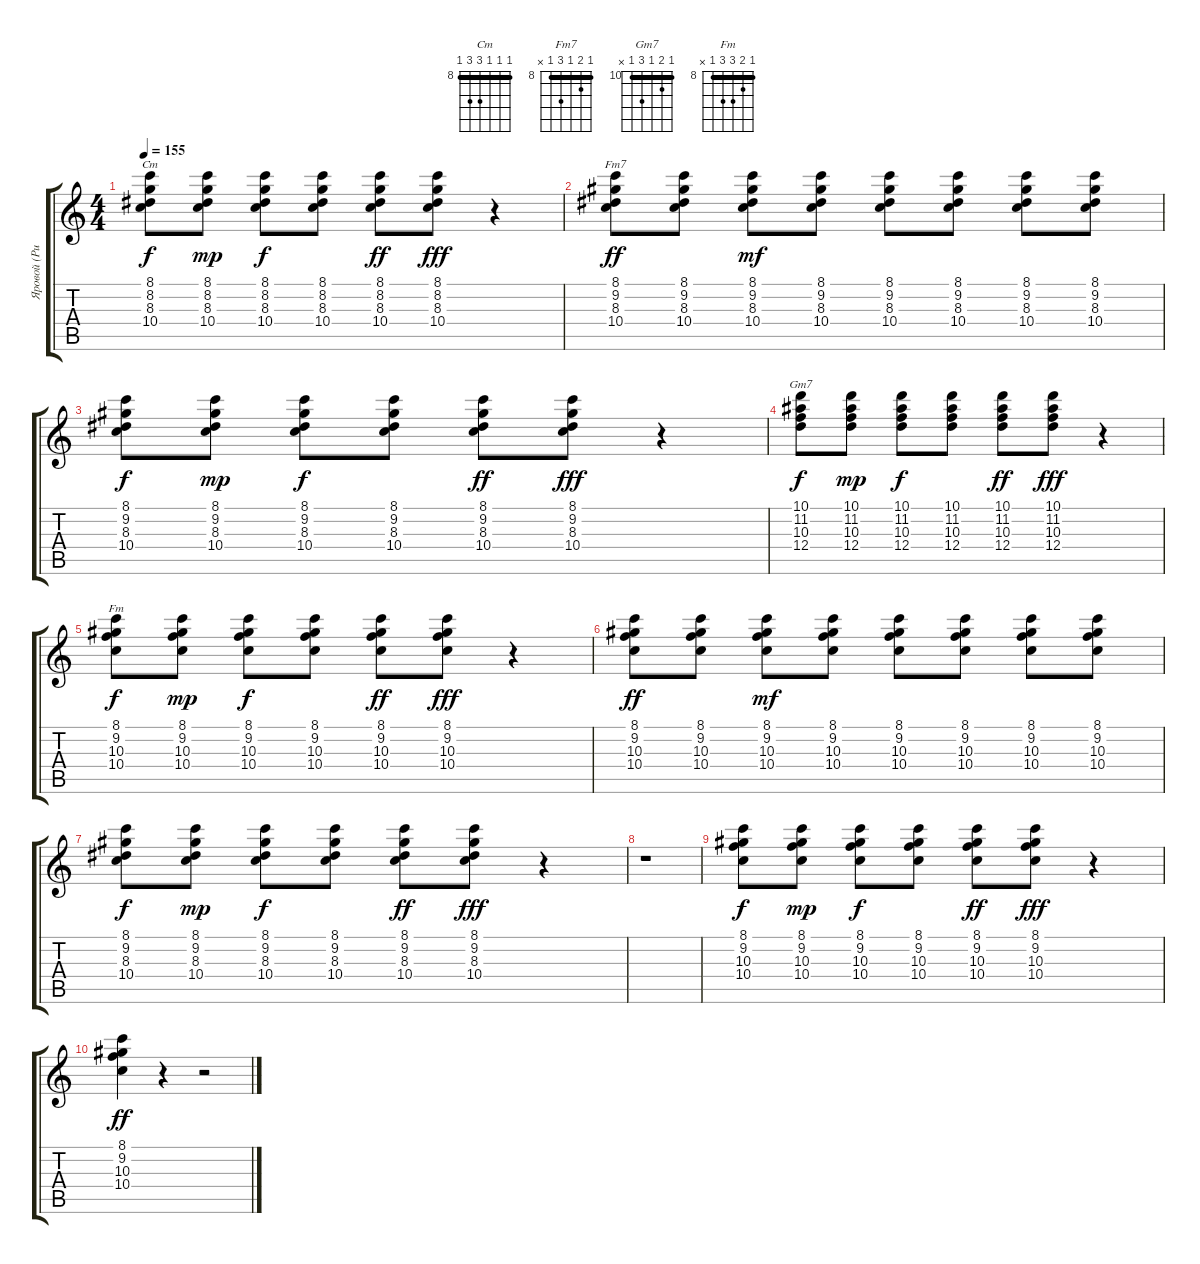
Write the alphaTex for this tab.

\track ("Яровой (Ритм)" "Яровой (Ри") {instrument electricguitarclean}
\staff {score tabs}
\tuning (E4 B3 G3 D3 A2 E2) {hide}
\chord ("Cm" 8 8 8 10 10 8) {firstfret 8 barre 8}
\chord ("Fm7" 8 9 8 10 8 x) {firstfret 8 barre 8}
\chord ("Gm7" 10 11 10 12 10 x) {firstfret 10 barre 10}
\chord ("Fm" 8 9 10 10 8 x) {firstfret 8 barre 8}
\ts (4 4)
\tempo 155
\clef g2
\ks c
(8.1 8.2 8.3 10.4).8{ch "Cm" dy f} (8.1 8.2 8.3 10.4).8{dy mp} (8.1 8.2 8.3 10.4).8{dy f} (8.1 8.2 8.3 10.4).8 (8.1 8.2 8.3 10.4).8{dy ff} (8.1 8.2 8.3 10.4).8{dy fff} r.4 |
(8.1 9.2 8.3 10.4).8{ch "Fm7" dy ff} (8.1 9.2 8.3 10.4).8 (8.1 9.2 8.3 10.4).8{dy mf} (8.1 9.2 8.3 10.4).8 (8.1 9.2 8.3 10.4).8 (8.1 9.2 8.3 10.4).8 (8.1 9.2 8.3 10.4).8 (8.1 9.2 8.3 10.4).8 |
(8.1 9.2 8.3 10.4).8{dy f} (8.1 9.2 8.3 10.4).8{dy mp} (8.1 9.2 8.3 10.4).8{dy f} (8.1 9.2 8.3 10.4).8 (8.1 9.2 8.3 10.4).8{dy ff} (8.1 9.2 8.3 10.4).8{dy fff} r.4 |
(10.1 11.2 10.3 12.4).8{ch "Gm7" dy f} (10.1 11.2 10.3 12.4).8{dy mp} (10.1 11.2 10.3 12.4).8{dy f} (10.1 11.2 10.3 12.4).8 (10.1 11.2 10.3 12.4).8{dy ff} (10.1 11.2 10.3 12.4).8{dy fff} r.4 |
(8.1 9.2 10.3 10.4).8{ch "Fm" dy f} (8.1 9.2 10.3 10.4).8{dy mp} (8.1 9.2 10.3 10.4).8{dy f} (8.1 9.2 10.3 10.4).8 (8.1 9.2 10.3 10.4).8{dy ff} (8.1 9.2 10.3 10.4).8{dy fff} r.4 |
(8.1 9.2 10.3 10.4).8{dy ff} (8.1 9.2 10.3 10.4).8 (8.1 9.2 10.3 10.4).8{dy mf} (8.1 9.2 10.3 10.4).8 (8.1 9.2 10.3 10.4).8 (8.1 9.2 10.3 10.4).8 (8.1 9.2 10.3 10.4).8 (8.1 9.2 10.3 10.4).8 |
(8.1 9.2 8.3 10.4).8{dy f} (8.1 9.2 8.3 10.4).8{dy mp} (8.1 9.2 8.3 10.4).8{dy f} (8.1 9.2 8.3 10.4).8 (8.1 9.2 8.3 10.4).8{dy ff} (8.1 9.2 8.3 10.4).8{dy fff} r.4 |
r.1 |
(8.1 9.2 10.3 10.4).8{dy f} (8.1 9.2 10.3 10.4).8{dy mp} (8.1 9.2 10.3 10.4).8{dy f} (8.1 9.2 10.3 10.4).8 (8.1 9.2 10.3 10.4).8{dy ff} (8.1 9.2 10.3 10.4).8{dy fff} r.4 |
(8.1 9.2 10.3 10.4).4{dy ff} r.4 r.2
